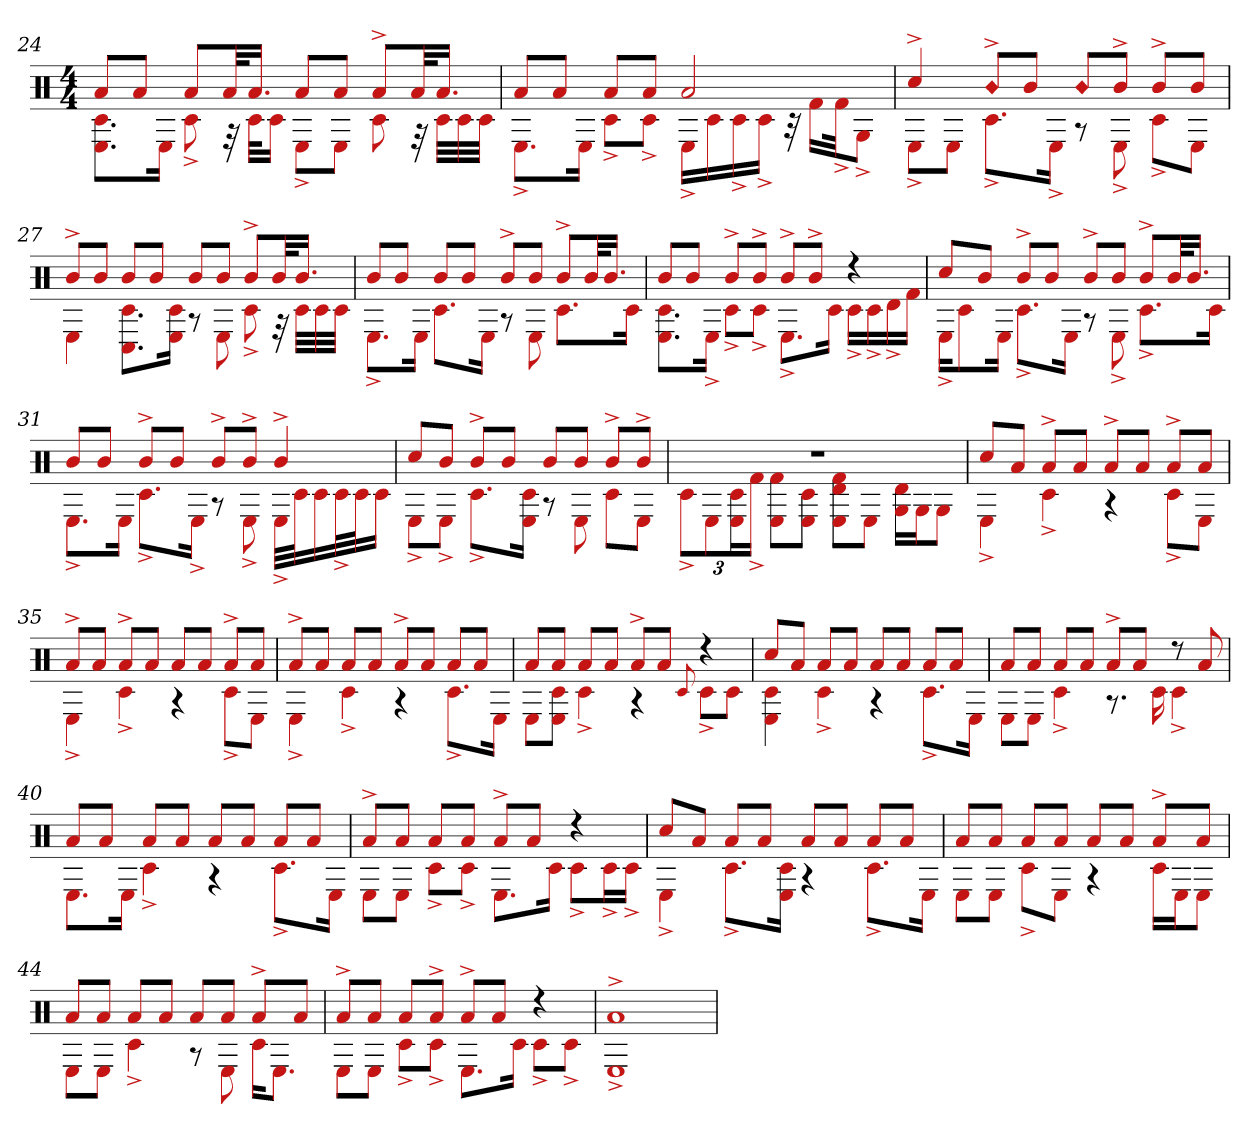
**kern
*part1
*staff1
*clefX
*k[]
*M4/4
=24
*^
8aL	8.E 8.c#L
8aJ	.
.	16EJk
8aL	8c#^
32akL	32r
16.aJJ	32c#KLL
.	16c#JJ
8aL	8E^L
8aJ	8EJ
8a^L	8c#
32akL	32r
16.aJJ	32c#LLL
.	32c#
.	32c#JJJ
=25	=25
8aL	8.E^L
8aJ	.
.	16EJk
8aL	8c#^L
8aJ	8c#^J
2a	16E^LL
.	16c#
.	16c#^
.	16c#^JJ
.	32r
.	16f#LL
.	32f#^Jk
.	8G^J
=26	=26
4cc#^	8E^L
.	8EJ
!LO:N:head=diamond	!
8b^L	8.c#^L
8bJ	.
.	16E^Jk
!LO:N:head=diamond	!
8bL	8r
8b^J	8E^
8b^L	8c#^L
8bJ	8EJ
=27	=27
8b^L	4E
8bJ	.
8bL	8.c# 8.C#L
8bJ	.
.	16E 16c#Jk
8bL	8r
8bJ	8E
8b^L	8c#^
32bkL	32r
16.bJJ	32c#LLL
.	32c#
.	32c#JJJ
=28	=28
8bL	8.E^L
8bJ	.
.	16EJk
8bL	8.c#L
8bJ	.
.	16EJk
8b^L	8r
8bJ	8E
8b^L	8.c#L
32bkL	.
16.bJJ	.
.	16c#Jk
=29	=29
8bL	8.c# 8.EL
8bJ	.
.	16E^Jk
8b^L	8c#^L
8b^J	8c#^J
8b^L	8.E^L
8b^J	.
.	16c#Jk
4r	16c#^LL
.	16c#^
.	16d^
.	16f#JJ
=30	=30
8cc#L	16E^KL
.	8c#
8bJ	.
.	16EJk
8b^L	8.c#^L
8bJ	.
.	16EJk
8b^L	8r
8bJ	8E^
8b^L	8.c#^L
32bkL	.
16.bJJ	.
.	16c#Jk
=31	=31
8bL	8.E^L
8bJ	.
.	16EJk
8b^L	8.c#^L
8bJ	.
.	16E^Jk
8b^L	8r
8b^J	8E^
4b^	32E^LLL
.	32c#J
.	16c#
.	32c#^L
.	32c#J
.	16c#JJ
=32	=32
8cc#L	8E^L
8bJ	8E^J
8b^L	8.c#^L
8bJ	.
.	16E 16c#Jk
8bL	8r
8bJ	8E
8b^L	8c#L
8b^J	8EJ
=33	=33
1r	12c#^L
.	12E
.	24E 24c#L
.	24f#^JJ
.	8f# 8EL
.	8E 8c#J
.	8d 8f# 8EL
.	8EJ
.	16G 16dLL
.	16GJ
.	8GJ
=34	=34
8cc#L	4E^
8aJ	.
8a^L	4c#^
8aJ	.
8a^L	4r
8aJ	.
8a^L	8c#^L
8aJ	8EJ
=35	=35
8a^L	4E^
8aJ	.
8a^L	4c#^
8aJ	.
8aL	4r
8aJ	.
8a^L	8c#^L
8aJ	8EJ
=36	=36
8a^L	4E^
8aJ	.
8aL	4c#^
8aJ	.
8a^L	4r
8aJ	.
8aL	8.c#^L
8aJ	.
.	16EJk
=37	=37
8aL	8EL
8aJ	8E 8c#J
8aL	4c#^
8aJ	.
8a^L	4r
8aJ	.
.	8qqc#
4r	8c#^L
.	8c#J
=38	=38
8cc#L	4E 4c#
8aJ	.
8aL	4c#^
8aJ	.
8aL	4r
8aJ	.
8aL	8.c#^L
8aJ	.
.	16EJk
=39	=39
8aL	8EL
8aJ	8EJ
8aL	4c#^
8aJ	.
8a^L	8.r
8aJ	.
.	16c#
8r	4c#^
8a	.
=40	=40
8aL	8.EL
8aJ	.
.	16EJk
8aL	4c#^
8aJ	.
8aL	4r
8aJ	.
8aL	8.c#^L
8aJ	.
.	16EJk
=41	=41
8a^L	8EL
8aJ	8EJ
8aL	8c#^L
8aJ	8c#^J
8a^L	8.EL
8aJ	.
.	16c#Jk
4r	8c#^L
.	16c#^L
.	16c#^JJ
=42	=42
8cc#L	4E^
8aJ	.
8aL	8.c#^L
8aJ	.
.	16E 16c#Jk
8aL	4r
8aJ	.
8aL	8.c#^L
8aJ	.
.	16EJk
=43	=43
8aL	8EL
8aJ	8EJ
8aL	8c#^L
8aJ	8EJ
8aL	4r
8aJ	.
8a^L	16c#LL
.	16EJ
8aJ	8EJ
=44	=44
8aL	8EL
8aJ	8EJ
8aL	4c#^
8aJ	.
8aL	8r
8aJ	8E
8a^L	16c#KL
.	8.EJ
8aJ	.
=45	=45
8a^L	8EL
8aJ	8EJ
8aL	8c#^L
8a^J	8c#^J
8a^L	8.EL
8aJ	.
.	16c#Jk
4r	8c#^L
.	8c#^J
=46	=46
1a^	1E^
*v	*v
=
*-
